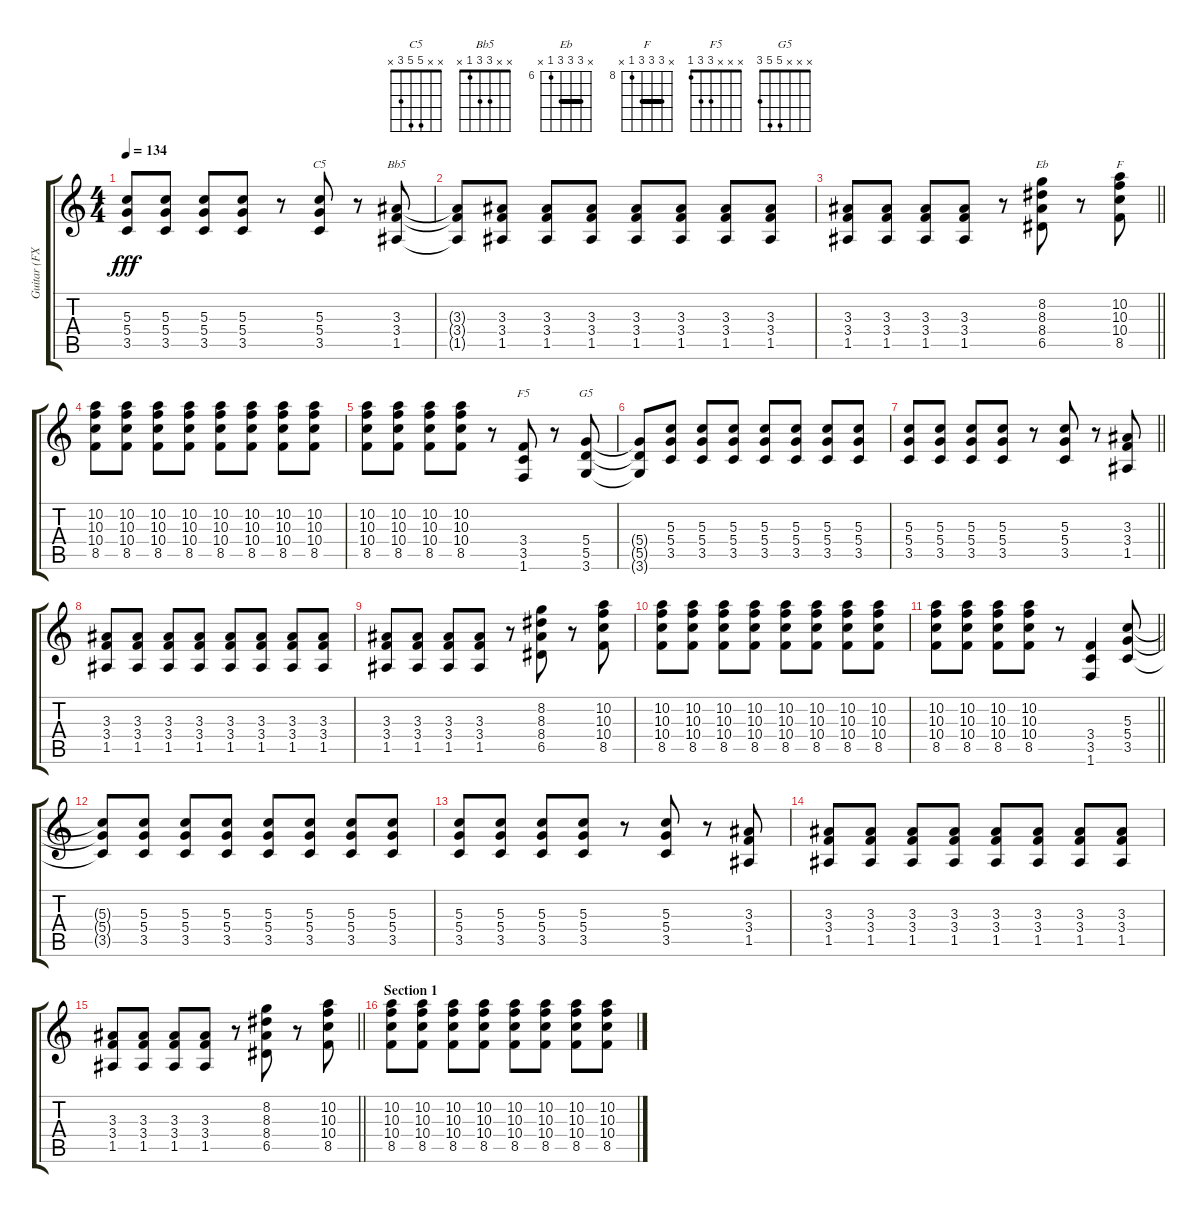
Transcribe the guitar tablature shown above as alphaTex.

\track ("Guitar (FX)" "Guitar (FX") {instrument overdrivenguitar}
\staff {score tabs}
\tuning (E4 B3 G3 D3 A2 E2) {hide}
\chord ("C5" x x 5 5 3 x)
\chord ("Bb5" x x 3 3 1 x)
\chord ("Eb" x 8 8 8 6 x) {firstfret 6 barre 8}
\chord ("F" x 10 10 10 8 x) {firstfret 8 barre 10}
\chord ("F5" x x x 3 3 1)
\chord ("G5" x x x 5 5 3)
\ts (4 4)
\tempo 134
\clef g2
\ks c
(5.3 5.4 3.5).8{dy fff} (5.3 5.4 3.5).8 (5.3 5.4 3.5).8 (5.3 5.4 3.5).8 r.8 (5.3 5.4 3.5).8{ch "C5"} r.8 (3.3 3.4 1.5).8{ch "Bb5"} |
(3.3{t} 3.4{t} 1.5{t}).8 (3.3 3.4 1.5).8 (3.3 3.4 1.5).8 (3.3 3.4 1.5).8 (3.3 3.4 1.5).8 (3.3 3.4 1.5).8 (3.3 3.4 1.5).8 (3.3 3.4 1.5).8 |
\barLineRight lightlight
(3.3 3.4 1.5).8 (3.3 3.4 1.5).8 (3.3 3.4 1.5).8 (3.3 3.4 1.5).8 r.8 (8.2 8.3 8.4 6.5).8{ch "Eb"} r.8 (10.2 10.3 10.4 8.5).8{ch "F"} |
(10.2 10.3 10.4 8.5).8 (10.2 10.3 10.4 8.5).8 (10.2 10.3 10.4 8.5).8 (10.2 10.3 10.4 8.5).8 (10.2 10.3 10.4 8.5).8 (10.2 10.3 10.4 8.5).8 (10.2 10.3 10.4 8.5).8 (10.2 10.3 10.4 8.5).8 |
(10.2 10.3 10.4 8.5).8 (10.2 10.3 10.4 8.5).8 (10.2 10.3 10.4 8.5).8 (10.2 10.3 10.4 8.5).8 r.8 (3.4 3.5 1.6).8{ch "F5"} r.8 (5.4 5.5 3.6).8{ch "G5"} |
(5.4{t} 5.5{t} 3.6{t}).8 (5.3 5.4 3.5).8 (5.3 5.4 3.5).8 (5.3 5.4 3.5).8 (5.3 5.4 3.5).8 (5.3 5.4 3.5).8 (5.3 5.4 3.5).8 (5.3 5.4 3.5).8 |
\barLineRight lightlight
(5.3 5.4 3.5).8 (5.3 5.4 3.5).8 (5.3 5.4 3.5).8 (5.3 5.4 3.5).8 r.8 (5.3 5.4 3.5).8 r.8 (3.3 3.4 1.5).8 |
(3.3 3.4 1.5).8 (3.3 3.4 1.5).8 (3.3 3.4 1.5).8 (3.3 3.4 1.5).8 (3.3 3.4 1.5).8 (3.3 3.4 1.5).8 (3.3 3.4 1.5).8 (3.3 3.4 1.5).8 |
(3.3 3.4 1.5).8 (3.3 3.4 1.5).8 (3.3 3.4 1.5).8 (3.3 3.4 1.5).8 r.8 (8.2 8.3 8.4 6.5).8 r.8 (10.2 10.3 10.4 8.5).8 |
(10.2 10.3 10.4 8.5).8 (10.2 10.3 10.4 8.5).8 (10.2 10.3 10.4 8.5).8 (10.2 10.3 10.4 8.5).8 (10.2 10.3 10.4 8.5).8 (10.2 10.3 10.4 8.5).8 (10.2 10.3 10.4 8.5).8 (10.2 10.3 10.4 8.5).8 |
\barLineRight lightlight
(10.2 10.3 10.4 8.5).8 (10.2 10.3 10.4 8.5).8 (10.2 10.3 10.4 8.5).8 (10.2 10.3 10.4 8.5).8 r.8 (3.4 3.5 1.6).4 (5.3 5.4 3.5).8 |
(5.3{t} 5.4{t} 3.5{t}).8 (5.3 5.4 3.5).8 (5.3 5.4 3.5).8 (5.3 5.4 3.5).8 (5.3 5.4 3.5).8 (5.3 5.4 3.5).8 (5.3 5.4 3.5).8 (5.3 5.4 3.5).8 |
(5.3 5.4 3.5).8 (5.3 5.4 3.5).8 (5.3 5.4 3.5).8 (5.3 5.4 3.5).8 r.8 (5.3 5.4 3.5).8 r.8 (3.3 3.4 1.5).8 |
(3.3 3.4 1.5).8 (3.3 3.4 1.5).8 (3.3 3.4 1.5).8 (3.3 3.4 1.5).8 (3.3 3.4 1.5).8 (3.3 3.4 1.5).8 (3.3 3.4 1.5).8 (3.3 3.4 1.5).8 |
\barLineRight lightlight
(3.3 3.4 1.5).8 (3.3 3.4 1.5).8 (3.3 3.4 1.5).8 (3.3 3.4 1.5).8 r.8 (8.2 8.3 8.4 6.5).8 r.8 (10.2 10.3 10.4 8.5).8 |
\section ("" "Section 1")
(10.2 10.3 10.4 8.5).8 (10.2 10.3 10.4 8.5).8 (10.2 10.3 10.4 8.5).8 (10.2 10.3 10.4 8.5).8 (10.2 10.3 10.4 8.5).8 (10.2 10.3 10.4 8.5).8 (10.2 10.3 10.4 8.5).8 (10.2 10.3 10.4 8.5).8
